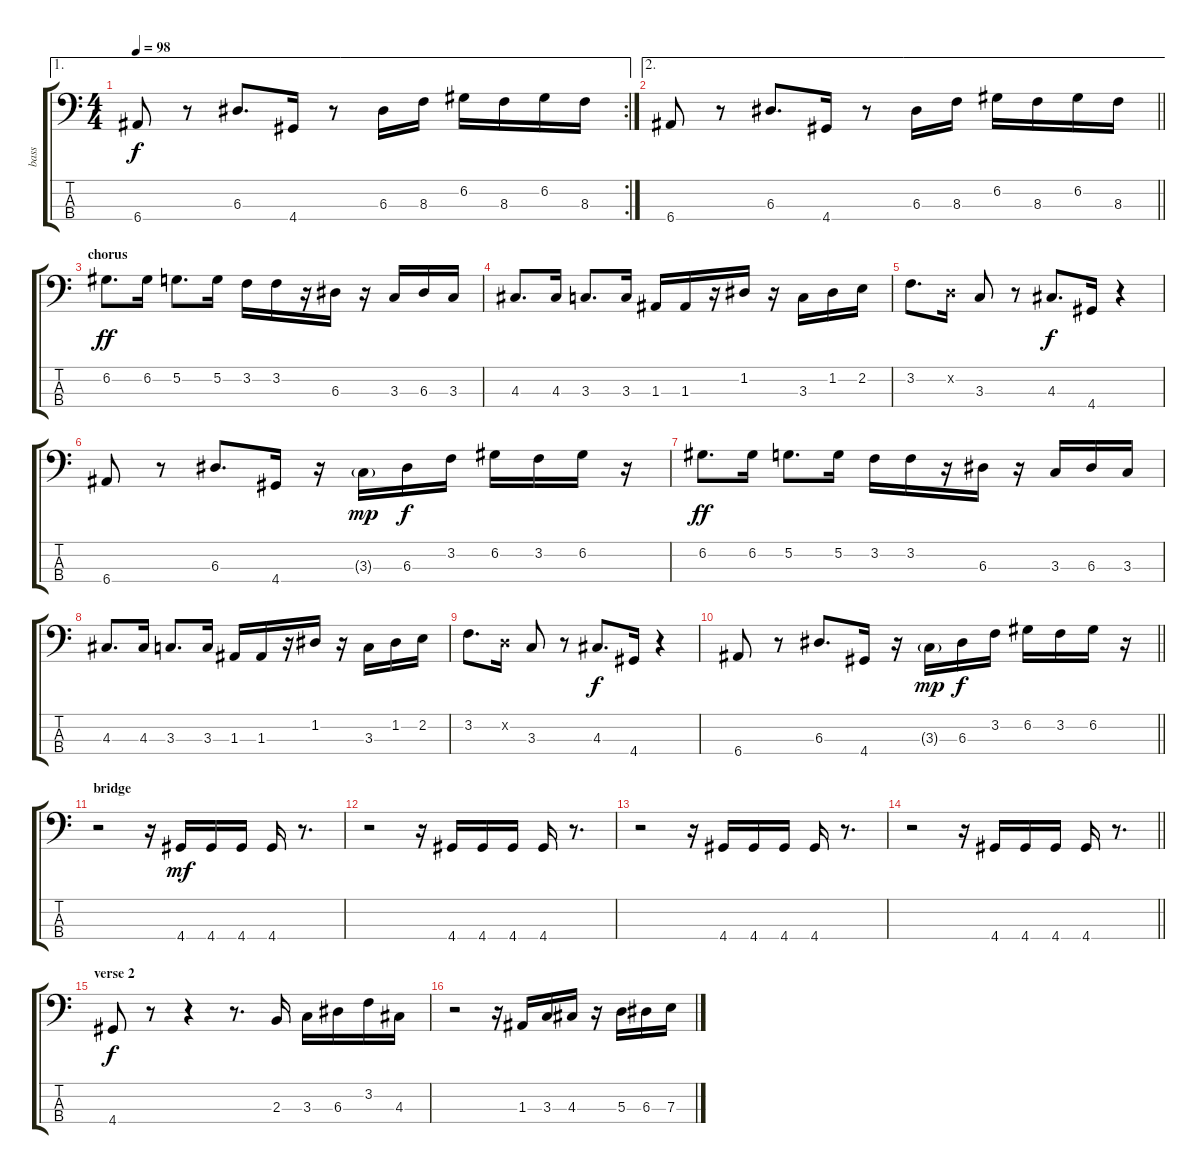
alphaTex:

\track ("bass" "bass") {instrument electricbassfinger}
\staff {score tabs}
\tuning (G2 D2 A1 E1) {hide}
\ae 1
\rc 2
\ts (4 4)
\tempo 98
\clef f4
\ks c
6.4.8{dy f} r.8 6.3.8{d} 4.4.16 r.8 6.3.16 8.3.16 6.2.16 8.3.16 6.2.16 8.3.16 |
\ae 2
\barLineRight lightlight
6.4.8 r.8 6.3.8{d} 4.4.16 r.8 6.3.16 8.3.16 6.2.16 8.3.16 6.2.16 8.3.16 |
\section ("" "chorus")
6.2.8{d dy ff} 6.2.16 5.2.8{d} 5.2.16 3.2.16 3.2.16 r.16 6.3.16 r.16 3.3.16 6.3.16 3.3.16 |
4.3.8{d} 4.3.16 3.3.8{d} 3.3.16 1.3.16 1.3.16 r.16 1.2.16 r.16 3.3.16 1.2.16 2.2.16 |
3.2.8{d} 0.2{x}.16 3.3.8 r.8 4.3.8{d dy f} 4.4.16 r.4 |
6.4.8 r.8 6.3.8{d} 4.4.16 r.16 3.3{g}.16{dy mp} 6.3.16{dy f} 3.2.16 6.2.16 3.2.16 6.2.16 r.16 |
6.2.8{d dy ff} 6.2.16 5.2.8{d} 5.2.16 3.2.16 3.2.16 r.16 6.3.16 r.16 3.3.16 6.3.16 3.3.16 |
4.3.8{d} 4.3.16 3.3.8{d} 3.3.16 1.3.16 1.3.16 r.16 1.2.16 r.16 3.3.16 1.2.16 2.2.16 |
3.2.8{d} 0.2{x}.16 3.3.8 r.8 4.3.8{d dy f} 4.4.16 r.4 |
\barLineRight lightlight
6.4.8 r.8 6.3.8{d} 4.4.16 r.16 3.3{g}.16{dy mp} 6.3.16{dy f} 3.2.16 6.2.16 3.2.16 6.2.16 r.16 |
\section ("" "bridge")
r.2 r.16 4.4.16{dy mf} 4.4.16 4.4.16 4.4.16 r.8{d} |
r.2 r.16 4.4.16 4.4.16 4.4.16 4.4.16 r.8{d} |
r.2 r.16 4.4.16 4.4.16 4.4.16 4.4.16 r.8{d} |
\barLineRight lightlight
r.2 r.16 4.4.16 4.4.16 4.4.16 4.4.16 r.8{d} |
\section ("" "verse 2")
4.4.8{dy f} r.8 r.4 r.8{d} 2.3.16 3.3.16 6.3.16 3.2.16 4.3.16 |
r.2 r.16 1.3.16 3.3.16 4.3.16 r.16 5.3.16 6.3.16 7.3.16
